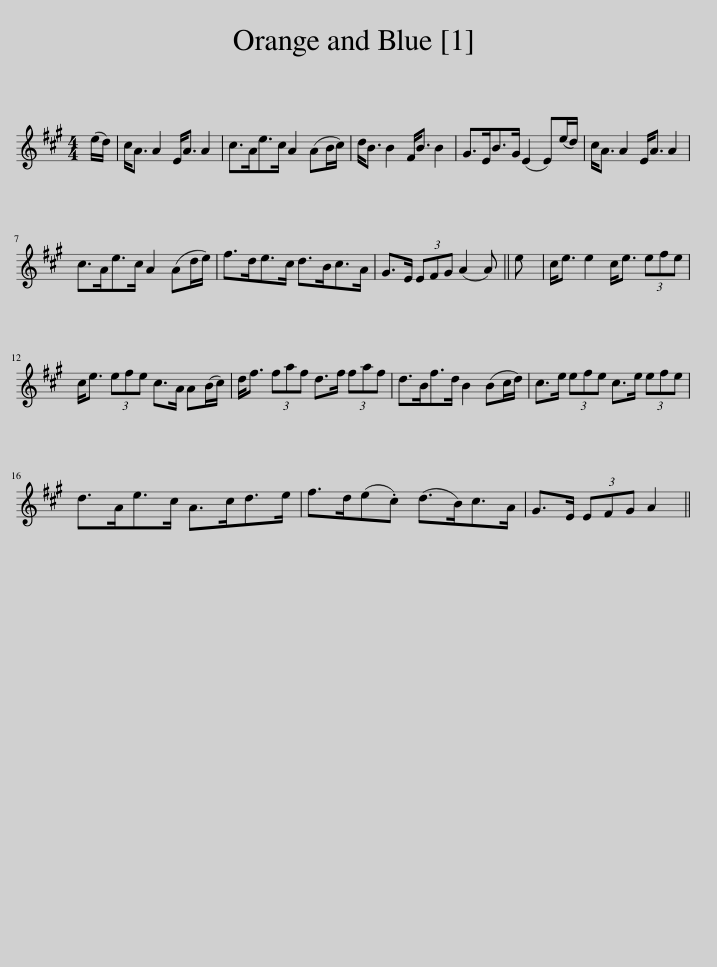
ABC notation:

X:1
L:1/8
M:4/4
I:linebreak $
K:A
V:1 treble
V:1
 (e/d/) | c<A A2 E<A A2 | c>Ae>c A2 (AB/c/) | d<B B2 F<B B2 | G>EB>G (E2 E)(e/d/) | %5
 c<A A2 E<A A2 |$ c>Ae>c A2 (Ad/e/) | f>de>c d>Bc>A | G>E (3EFG (A2 A) || e | %10
 c<e e2 c<e (3efe |$ c<e (3efe c>A A(B/c/) | d<f (3faf d>f (3faf | d>Bf>d B2 (Bc/d/) | c>e (3efe c>e (3efe |$ %15
 d>Ae>c A>cd>e | f>d(e.c) (d>B)c>A | G>E (3EFG A2 || %18
